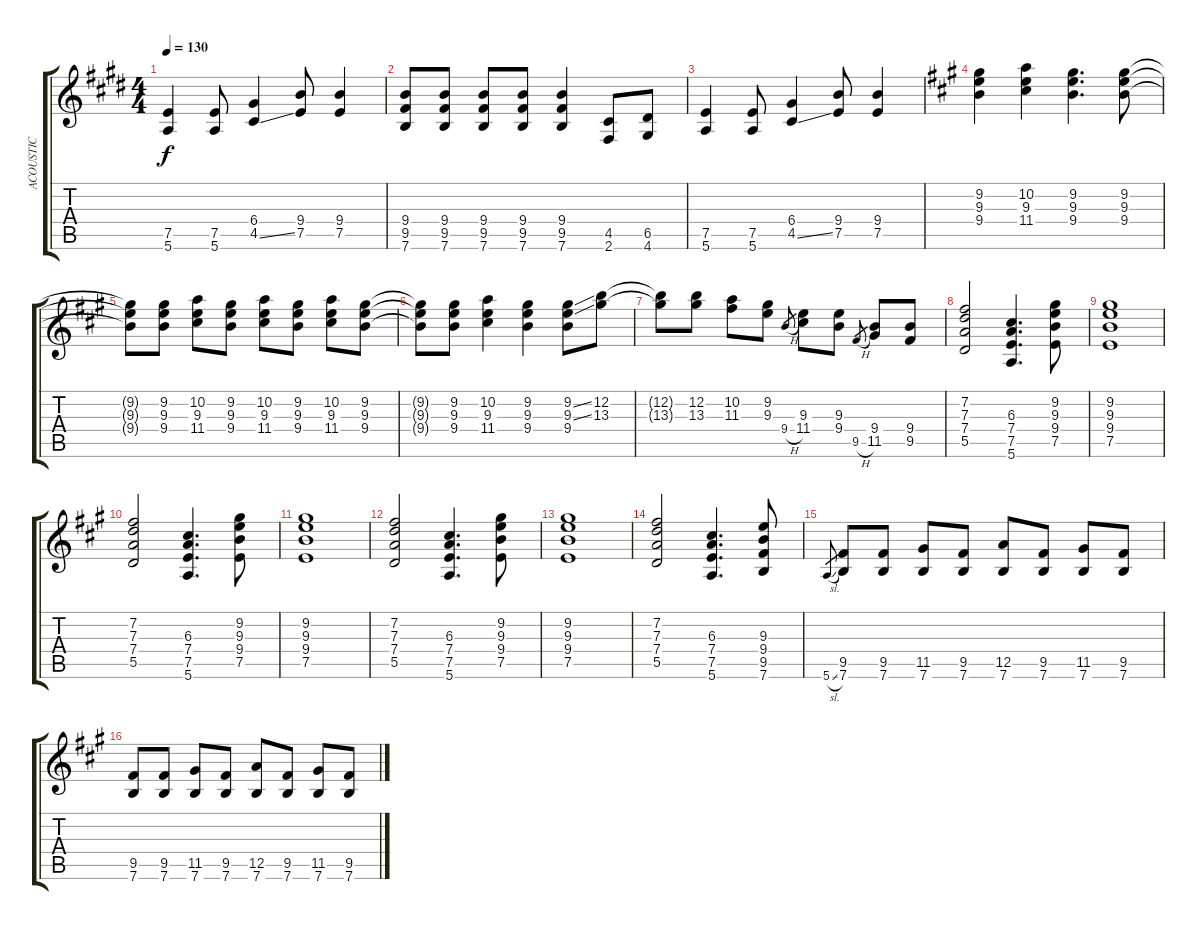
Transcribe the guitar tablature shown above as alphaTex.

\track ("ACOUSTIC" "ACOUSTIC") {instrument acousticguitarsteel}
\staff {score tabs}
\tuning (E4 B3 G3 D3 A2 E2) {hide}
\ts (4 4)
\tempo 130
\clef g2
\ks e
(7.5 5.6).4{dy f} (7.5 5.6).8 (6.4 4.5{ss}).4 (9.4 7.5).8 (9.4 7.5).4 |
\ks c#minor
(9.4 9.5 7.6).8 (9.4 9.5 7.6).8 (9.4 9.5 7.6).8 (9.4 9.5 7.6).8 (9.4 9.5 7.6).4 (4.5 2.6).8 (6.5 4.6).8 |
\ks e
(7.5 5.6).4 (7.5 5.6).8 (6.4 4.5{ss}).4 (9.4 7.5).8 (9.4 7.5).4 |
\ks a
(9.2 9.3 9.4).4 (10.2 9.3 11.4).4 (9.2 9.3 9.4).4{d} (9.2 9.3 9.4).8 |
(9.2{t} 9.3{t} 9.4{t}).8 (9.2 9.3 9.4).8 (10.2 9.3 11.4).8 (9.2 9.3 9.4).8 (10.2 9.3 11.4).8 (9.2 9.3 9.4).8 (10.2 9.3 11.4).8 (9.2 9.3 9.4).8 |
(9.2{t} 9.3{t} 9.4{t}).8 (9.2 9.3 9.4).8 (10.2 9.3 11.4).4 (9.2 9.3 9.4).4 (9.2{ss} 9.3{ss} 9.4).8 (12.2 13.3).8 |
(12.2{t} 13.3{t}).8 (12.2 13.3).8 (10.2 11.3).8 (9.2 9.3).8 9.4{h}.8{gr} (9.3 11.4).8 (9.3 9.4).8 9.5{h}.8{gr} (9.4 11.5).8 (9.4 9.5).8 |
(7.2 7.3 7.4 5.5).2 (6.3 7.4 7.5 5.6).4{d} (9.2 9.3 9.4 7.5).8 |
(9.2 9.3 9.4 7.5).1 |
(7.2 7.3 7.4 5.5).2 (6.3 7.4 7.5 5.6).4{d} (9.2 9.3 9.4 7.5).8 |
(9.2 9.3 9.4 7.5).1 |
(7.2 7.3 7.4 5.5).2 (6.3 7.4 7.5 5.6).4{d} (9.2 9.3 9.4 7.5).8 |
(9.2 9.3 9.4 7.5).1 |
(7.2 7.3 7.4 5.5).2 (6.3 7.4 7.5 5.6).4{d} (9.3 9.4 9.5 7.6).8 |
5.6{sl}.8{gr} (9.5 7.6).8 (9.5 7.6).8 (11.5 7.6).8 (9.5 7.6).8 (12.5 7.6).8 (9.5 7.6).8 (11.5 7.6).8 (9.5 7.6).8 |
(9.5 7.6).8 (9.5 7.6).8 (11.5 7.6).8 (9.5 7.6).8 (12.5 7.6).8 (9.5 7.6).8 (11.5 7.6).8 (9.5 7.6).8
